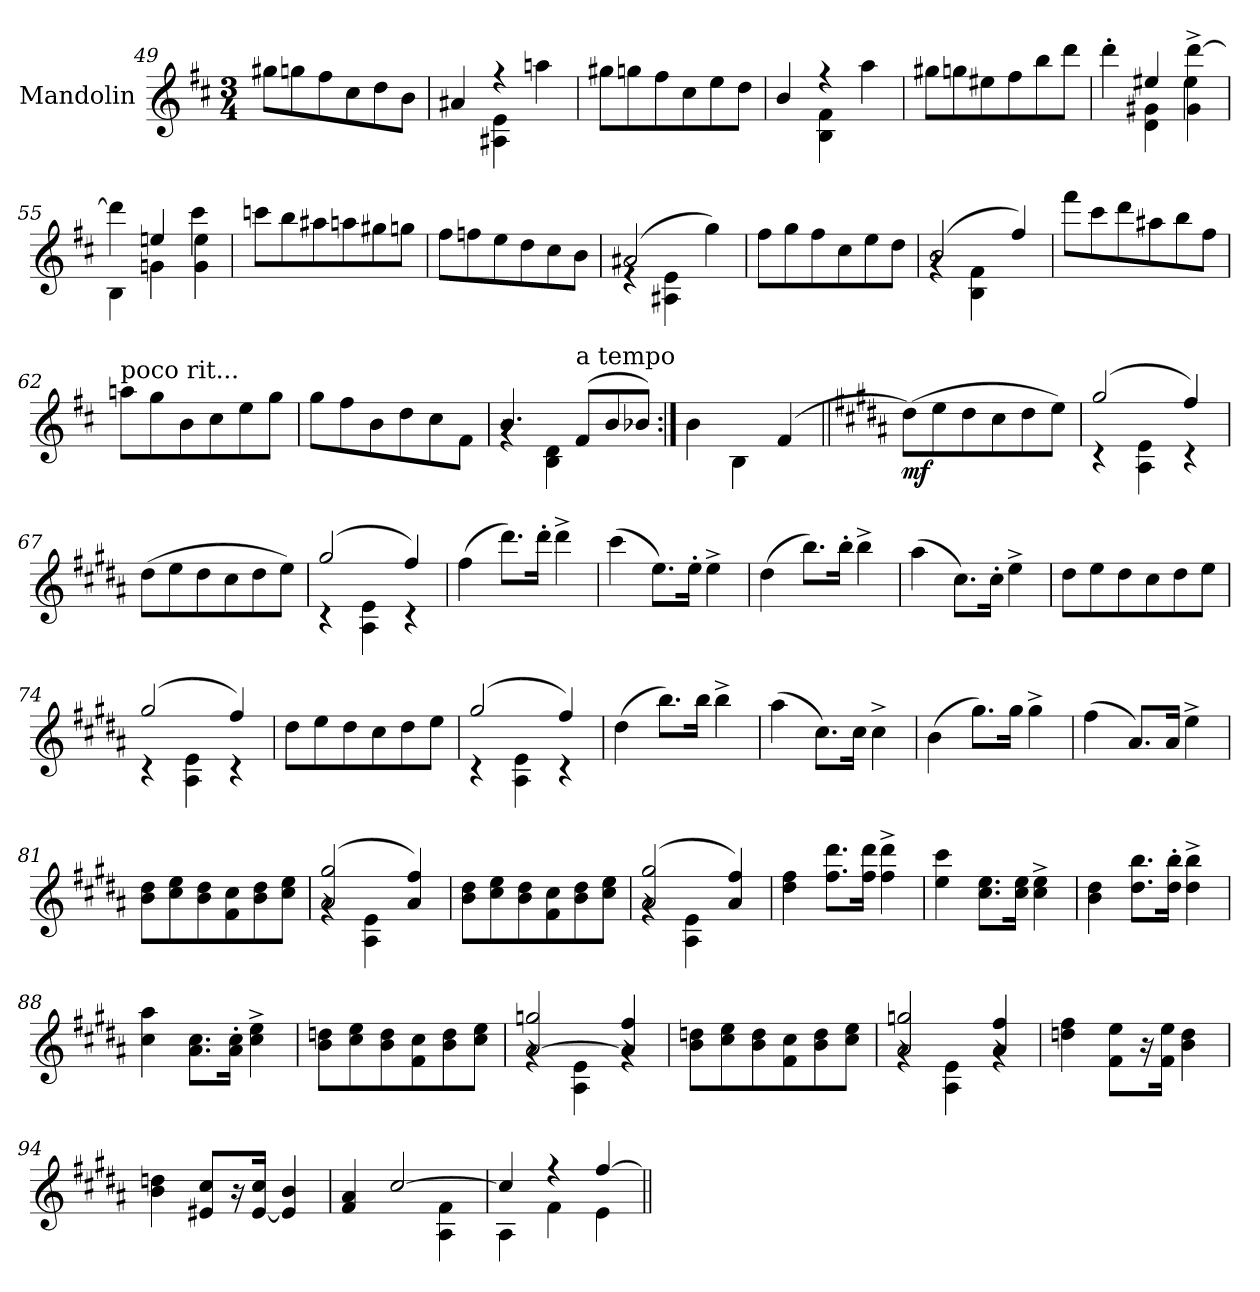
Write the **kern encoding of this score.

**kern	**dynam
*part1	*part1
*staff1	*staff1
*I"Mandolin	*
*I'Mdn.	*
*clefG2	*
*k[f#c#]	*
*M3/4	*
=49	=49
8gg#X\L	.
8ggn\	.
8ff#\	.
8cc#\	.
8dd\	.
8b\J	.
=50	=50
*^	*
4a#X/	4ryy	.
4r	4A#X\ 4e\	.
4aan\	4ryy	.
*v	*v	*
=51	=51
8gg#X\L	.
8ggn\	.
8ff#\	.
8cc#\	.
8ee\	.
8dd\J	.
!!LO:LB:g=z
=52	=52
*^	*
4b/	4ryy	.
4r	4B\ 4f#\	.
4aa\	4ryy	.
*v	*v	*
=53	=53
8gg#X\L	.
8ggn\	.
8ee#X\	.
8ff#\	.
8bb\	.
8ddd\J	.
=54	=54
*^	*
4ddd'\	4ryy	.
4ee#X/	4d\ 4g#X\	.
4g#\^ [4ddd\^	4ee#\	.
=55	=55	=55
4ddd\]	4B\	.
4een/	4gn\	.
4ccc#\	4g\ 4ee\	.
*v	*v	*
=56	=56
8cccn\L	.
8bb\	.
8aa#X\	.
8aan\	.
8gg#X\	.
8ggn\J	.
=57	=57
8ff#\L	.
8ffn\	.
8ee\	.
8dd\	.
8cc#\	.
8b\J	.
=58	=58
*^	*
(2a#X/	4re	.
.	4A#X\ 4e\	.
4gg\)	4ryy	.
*v	*v	*
!!LO:LB:g=z
=59	=59
8ff#\L	.
8gg\	.
8ff#\	.
8cc#\	.
8ee\	.
8dd\J	.
=60	=60
*^	*
(2b/	4rg	.
.	4B\ 4f#\	.
4ff#/)	4ryy	.
*v	*v	*
=61	=61
8fff#\L	.
8ccc#\	.
8ddd\	.
8aa#X\	.
8bb\	.
8ff#\J	.
=62	=62
!LO:TX:a:t=poco rit...	!
8aan\L	.
8gg\	.
8b\	.
8cc#\	.
8ee\	.
8gg\J	.
=63	=63
8gg\L	.
8ff#\	.
8b\	.
8dd\	.
8cc#\	.
8f#\J	.
=64	=64
*^	*
4.b/	4rg	.
.	4B\ 4d\	.
!LO:TX:a:t=a tempo	!	!
(8f#/L	.	.
8b/	4ryy	.
8b-X/J)	.	.
*v	*v	*
=64X1:|!	=64X1:|!
4b\	.
4B\	.
(4f#/	.
!!LO:LB:g=z
=65||	=65||
*k[f#c#g#d#a#]	*
!	!LO:DY:b
(8dd#\L)	mf
8ee\	.
8dd#\	.
8cc#\	.
8dd#\	.
8ee\J)	.
=66	=66
*^	*
(2gg#/	4r	.
.	4A#\ 4e\	.
4ff#/)	4r	.
*v	*v	*
=67	=67
(8dd#\L	.
8ee\	.
8dd#\	.
8cc#\	.
8dd#\	.
8ee\J)	.
=68	=68
*^	*
(2gg#/	4r	.
.	4A#\ 4e\	.
4ff#/)	4r	.
*v	*v	*
=69	=69
(4ff#\	.
8.ddd#\L)	.
16ddd#'\Jk	.
4ddd#^\	.
=70	=70
(4ccc#\	.
8.ee\L)	.
16ee'\Jk	.
4ee^\	.
=71	=71
(4dd#\	.
8.bb\L)	.
16bb'\Jk	.
4bb^\	.
=72	=72
(4aa#\	.
8.cc#\L)	.
16cc#'\Jk	.
4ee^\	.
!!LO:PB:g=z
=73	=73
8dd#\L	.
8ee\	.
8dd#\	.
8cc#\	.
8dd#\	.
8ee\J	.
=74	=74
*^	*
(2gg#/	4r	.
.	4A#\ 4e\	.
4ff#/)	4r	.
*v	*v	*
=75	=75
8dd#\L	.
8ee\	.
8dd#\	.
8cc#\	.
8dd#\	.
8ee\J	.
=76	=76
*^	*
(2gg#/	4r	.
.	4A#\ 4e\	.
4ff#/)	4r	.
*v	*v	*
=77	=77
(4dd#\	.
8.bb\L)	.
16bb\Jk	.
4bb^\	.
=78	=78
(4aa#\	.
8.cc#\L)	.
16cc#\Jk	.
4cc#^\	.
=79	=79
(4b\	.
8.gg#\L)	.
16gg#\Jk	.
4gg#^\	.
=80	=80
(4ff#\	.
8.a#/L)	.
16a#/Jk	.
4ee^\	.
=81	=81
8b\ 8dd#\L	.
8cc#\ 8ee\	.
8b\ 8dd#\	.
8f#\ 8cc#\	.
8b\ 8dd#\	.
8cc#\ 8ee\J	.
!!LO:LB:g=z
=82	=82
*^	*
(2a#/ 2gg#/	4rg	.
.	4A#\ 4e\	.
4a#/ 4ff#/)	4ryy	.
*v	*v	*
=83	=83
8b\ 8dd#\L	.
8cc#\ 8ee\	.
8b\ 8dd#\	.
8f#\ 8cc#\	.
8b\ 8dd#\	.
8cc#\ 8ee\J	.
=84	=84
*^	*
(2a#/ 2gg#/	4rg	.
.	4A#\ 4e\	.
4a#/ 4ff#/)	4ryy	.
*v	*v	*
=85	=85
4dd#\ 4ff#\	.
8.ff#\ 8.ddd#\L	.
16ff#\ 16ddd#\Jk	.
4ff#\^ 4ddd#\^	.
=86	=86
4ee\ 4ccc#\	.
8.cc#\ 8.ee\L	.
16cc#\ 16ee\Jk	.
4cc#\^ 4ee\^	.
=87	=87
4b\ 4dd#\	.
8.dd#\ 8.bb\L	.
16dd#\' 16bb\'Jk	.
4dd#\^ 4bb\^	.
=88	=88
4cc#\ 4aa#\	.
8.a#\ 8.cc#\L	.
16a#\' 16cc#\'Jk	.
4cc#\^ 4ee\^	.
=89	=89
8b\ 8ddn\L	.
8cc#\ 8ee\	.
8b\ 8dd\	.
8f#\ 8cc#\	.
8b\ 8dd\	.
8cc#\ 8ee\J	.
=90	=90
*^	*
[2a#/ 2ggn/	4rg	.
.	4A#\ 4e\	.
4a#/] 4ff#/	4rg	.
*v	*v	*
!!LO:LB:g=z
=91	=91
8b\ 8ddn\L	.
8cc#\ 8ee\	.
8b\ 8dd\	.
8f#\ 8cc#\	.
8b\ 8dd\	.
8cc#\ 8ee\J	.
=92	=92
*^	*
2a#/ 2ggn/	4rg	.
.	4A#\ 4e\	.
4a#/ 4ff#/	4rg	.
*v	*v	*
=93	=93
4ddn\ 4ff#\	.
8f#\ 8ee\L	.
16r	.
16f#\ 16ee\Jk	.
4b\ 4dd\	.
=94	=94
4b\ 4ddn\	.
8e#X/ 8cc#/L	.
16r	.
[16e#/ 16cc#/Jk	.
4e#/] 4b/	.
=95	=95
*^	*
4f#/ 4a#/	2ryy	.
[2cc#/	.	.
.	4A#\ 4f#\	.
=96	=96	=96
4cc#/]	4A#\	.
4r	4f#\	.
[4ff#/	4e\	.
*v	*v	*
=||	=||
*-	*-
